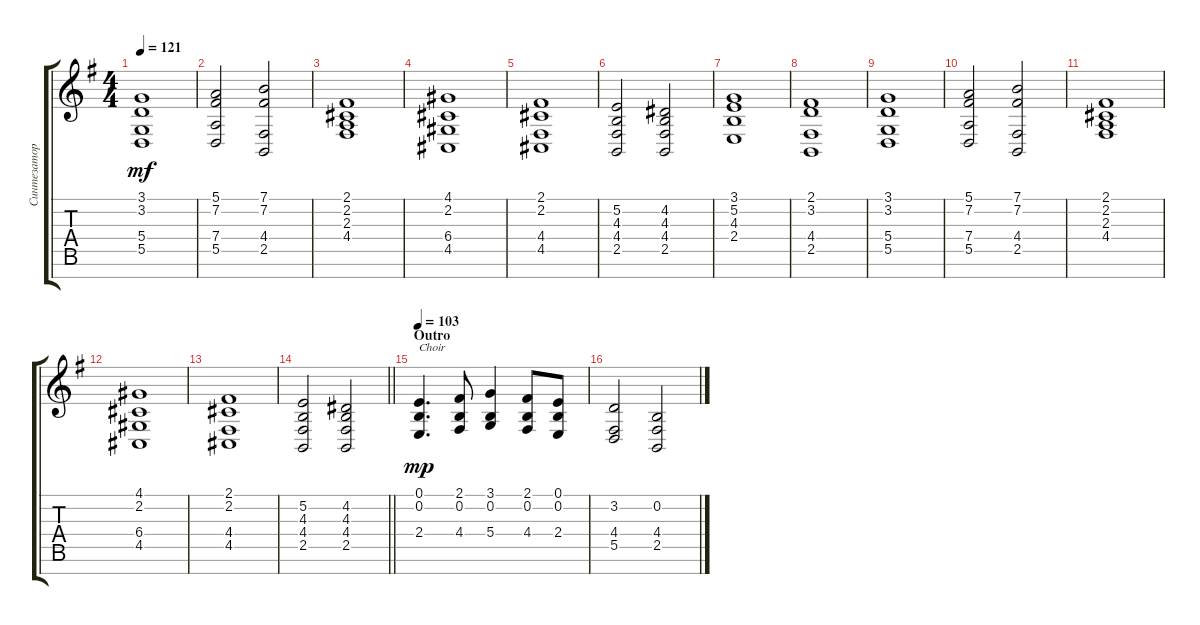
\track ("Синтезатор" "Синтезатор") {instrument stringensemble1}
\staff {score tabs}
\tuning (E4 B3 G3 D3 A2 E2 B1) {hide}
\ts (4 4)
\tempo 121
\clef g2
\ks eminor
(3.1 3.2 5.4 5.5).1{dy mf} |
(5.1 7.2 7.4 5.5).2 (7.1 7.2 4.4 2.5).2 |
(2.1 2.2 2.3 4.4).1 |
(4.1 2.2 6.4 4.5).1 |
(2.1 2.2 4.4 4.5).1 |
(5.2 4.3 4.4 2.5).2 (4.2 4.3 4.4 2.5).2 |
(3.1 5.2 4.3 2.4).1 |
(2.1 3.2 4.4 2.5).1 |
(3.1 3.2 5.4 5.5).1 |
(5.1 7.2 7.4 5.5).2 (7.1 7.2 4.4 2.5).2 |
(2.1 2.2 2.3 4.4).1 |
(4.1 2.2 6.4 4.5).1 |
(2.1 2.2 4.4 4.5).1 |
\barLineRight lightlight
(5.2 4.3 4.4 2.5).2 (4.2 4.3 4.4 2.5).2 |
\section ("" "Outro")
\tempo 103
(0.1 0.2 2.4).4{d txt "Choir" dy mp volume 11 instrument choiraahs} (2.1 0.2 4.4).8 (3.1 0.2 5.4).4 (2.1 0.2 4.4).8 (0.1 0.2 2.4).8 |
(3.2 4.4 5.5).2 (0.2 4.4 2.5).2
